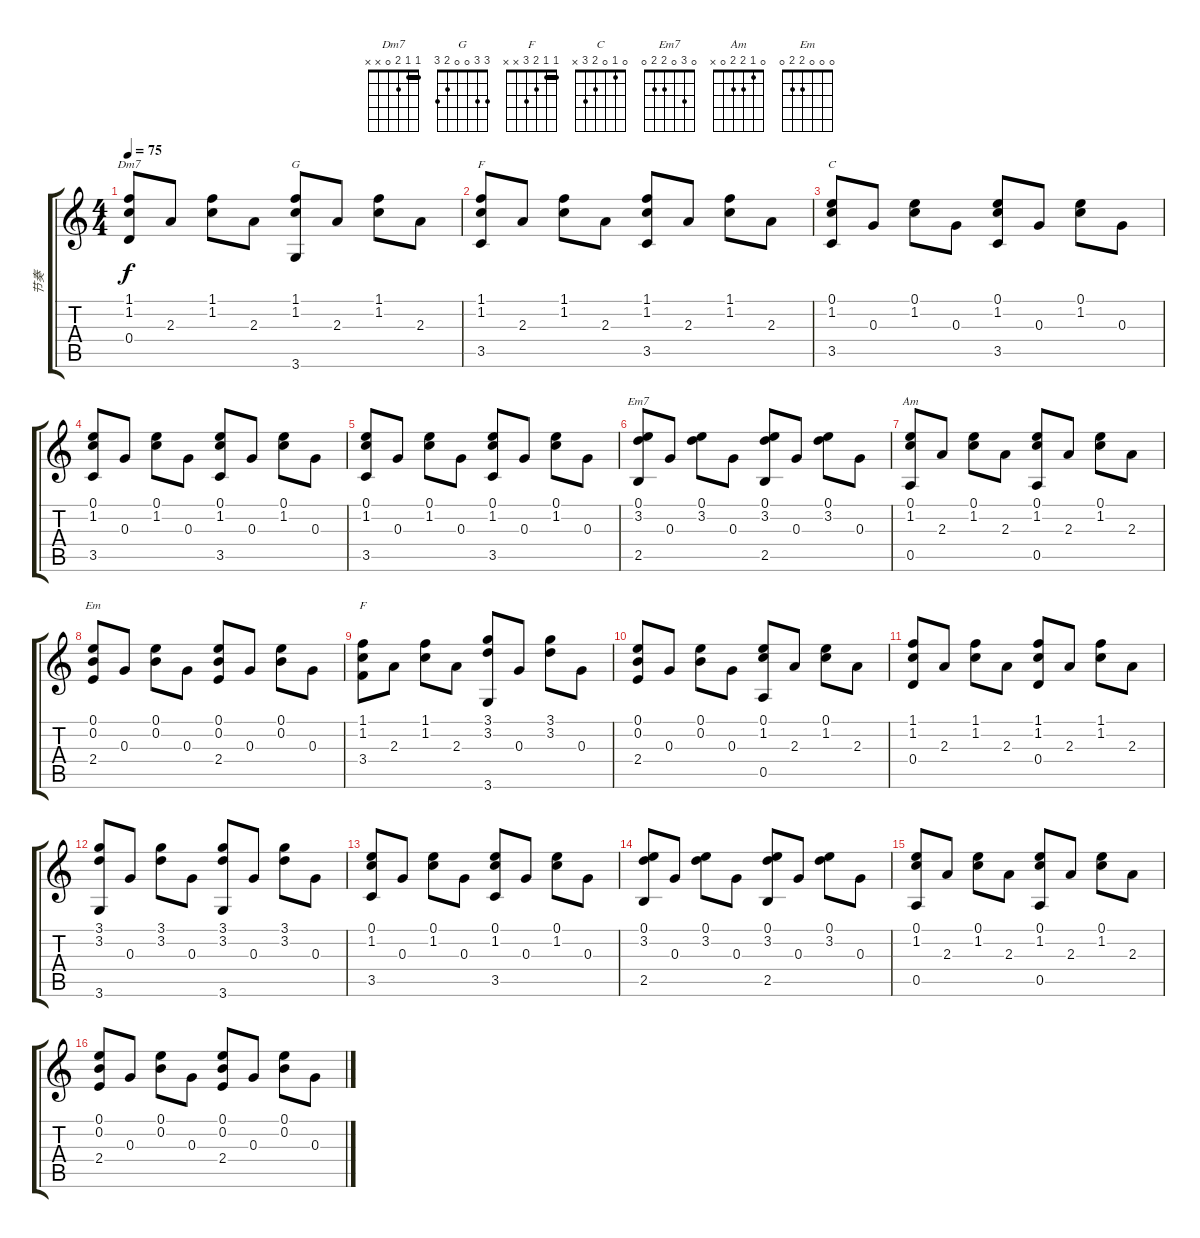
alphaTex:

\track ("节奏" "节奏") {instrument acousticguitarsteel}
\staff {score tabs}
\tuning (E4 B3 G3 D3 A2 E2) {hide}
\chord ("Dm7" 1 1 2 0 x x) {barre 1}
\chord ("G" 3 3 0 0 2 3)
\chord ("F" 1 1 2 3 3 1) {barre 1}
\chord ("C" 0 1 0 2 3 x)
\chord ("Em7" 0 3 0 2 2 0)
\chord ("Am" 0 1 2 2 0 x)
\chord ("Em" 0 0 0 2 2 0)
\chord ("F" 1 1 2 3 x x) {barre 1}
\ts (4 4)
\tempo 75
\clef g2
\ks c
(1.1 1.2 0.4).8{ch "Dm7" dy f} 2.3.8 (1.1 1.2).8 2.3.8 (1.1 1.2 3.6).8{ch "G"} 2.3.8 (1.1 1.2).8 2.3.8 |
(1.1 1.2 3.5).8{ch "F"} 2.3.8 (1.1 1.2).8 2.3.8 (1.1 1.2 3.5).8 2.3.8 (1.1 1.2).8 2.3.8 |
(0.1 1.2 3.5).8{ch "C"} 0.3.8 (0.1 1.2).8 0.3.8 (0.1 1.2 3.5).8 0.3.8 (0.1 1.2).8 0.3.8 |
(0.1 1.2 3.5).8 0.3.8 (0.1 1.2).8 0.3.8 (0.1 1.2 3.5).8 0.3.8 (0.1 1.2).8 0.3.8 |
(0.1 1.2 3.5).8 0.3.8 (0.1 1.2).8 0.3.8 (0.1 1.2 3.5).8 0.3.8 (0.1 1.2).8 0.3.8 |
(0.1 3.2 2.5).8{ch "Em7"} 0.3.8 (0.1 3.2).8 0.3.8 (0.1 3.2 2.5).8 0.3.8 (0.1 3.2).8 0.3.8 |
(0.1 1.2 0.5).8{ch "Am"} 2.3.8 (0.1 1.2).8 2.3.8 (0.1 1.2 0.5).8 2.3.8 (0.1 1.2).8 2.3.8 |
(0.1 0.2 2.4).8{ch "Em"} 0.3.8 (0.1 0.2).8 0.3.8 (0.1 0.2 2.4).8 0.3.8 (0.1 0.2).8 0.3.8 |
(1.1 1.2 3.4).8{ch "F"} 2.3.8 (1.1 1.2).8 2.3.8 (3.1 3.2 3.6).8 0.3.8 (3.1 3.2).8 0.3.8 |
(0.1 0.2 2.4).8 0.3.8 (0.1 0.2).8 0.3.8 (0.1 1.2 0.5).8 2.3.8 (0.1 1.2).8 2.3.8 |
(1.1 1.2 0.4).8 2.3.8 (1.1 1.2).8 2.3.8 (1.1 1.2 0.4).8 2.3.8 (1.1 1.2).8 2.3.8 |
(3.1 3.2 3.6).8 0.3.8 (3.1 3.2).8 0.3.8 (3.1 3.2 3.6).8 0.3.8 (3.1 3.2).8 0.3.8 |
(0.1 1.2 3.5).8 0.3.8 (0.1 1.2).8 0.3.8 (0.1 1.2 3.5).8 0.3.8 (0.1 1.2).8 0.3.8 |
(0.1 3.2 2.5).8 0.3.8 (0.1 3.2).8 0.3.8 (0.1 3.2 2.5).8 0.3.8 (0.1 3.2).8 0.3.8 |
(0.1 1.2 0.5).8 2.3.8 (0.1 1.2).8 2.3.8 (0.1 1.2 0.5).8 2.3.8 (0.1 1.2).8 2.3.8 |
(0.1 0.2 2.4).8 0.3.8 (0.1 0.2).8 0.3.8 (0.1 0.2 2.4).8 0.3.8 (0.1 0.2).8 0.3.8
